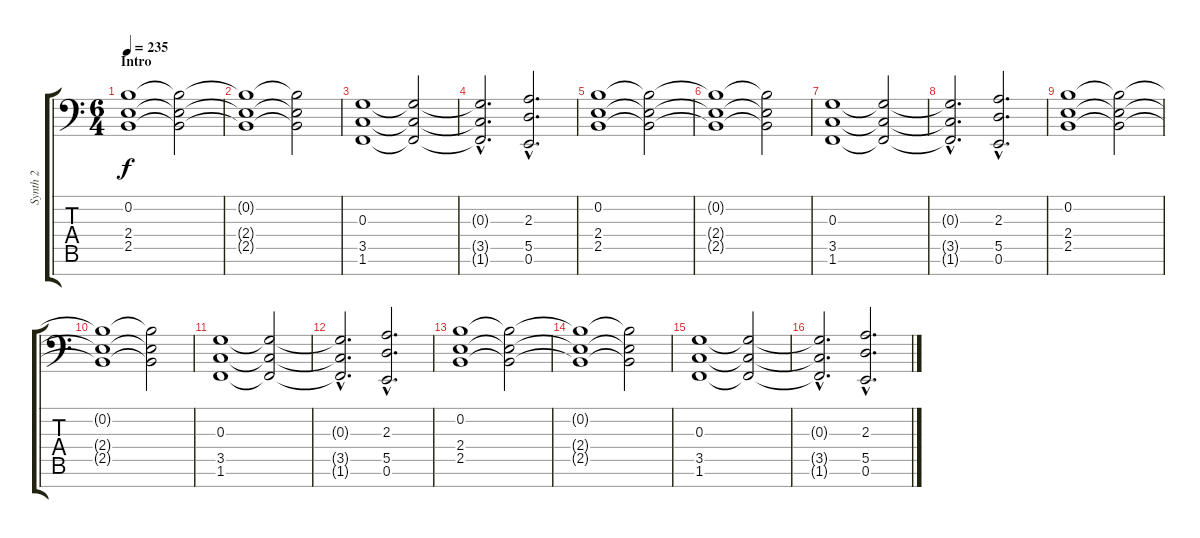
\track ("Synth 2" "Synth 2") {instrument choiraahs}
\staff {score tabs}
\tuning (E4 B3 G3 D3 A2 E2 C-1) {hide}
\ts (6 4)
\section ("" "Intro")
\tempo 235
\clef f4
\ks c
(0.2 2.4 2.5).1{dy f instrument choiraahs} (0.2{t} 2.4{t} 2.5{t}).2 |
(0.2{t} 2.4{t} 2.5{t}).1 (0.2{t} 2.4{t} 2.5{t}).2 |
(0.3 3.5 1.6).1 (0.3{t} 3.5{t} 1.6{t}).2 |
(0.3{hac t} 3.5{hac t} 1.6{hac t}).2{d} (2.3{hac} 5.5{hac} 0.6{hac}).2{d} |
(0.2 2.4 2.5).1 (0.2{t} 2.4{t} 2.5{t}).2 |
(0.2{t} 2.4{t} 2.5{t}).1 (0.2{t} 2.4{t} 2.5{t}).2 |
(0.3 3.5 1.6).1 (0.3{t} 3.5{t} 1.6{t}).2 |
(0.3{hac t} 3.5{hac t} 1.6{hac t}).2{d} (2.3{hac} 5.5{hac} 0.6{hac}).2{d} |
(0.2 2.4 2.5).1 (0.2{t} 2.4{t} 2.5{t}).2 |
(0.2{t} 2.4{t} 2.5{t}).1 (0.2{t} 2.4{t} 2.5{t}).2 |
(0.3 3.5 1.6).1 (0.3{t} 3.5{t} 1.6{t}).2 |
(0.3{hac t} 3.5{hac t} 1.6{hac t}).2{d} (2.3{hac} 5.5{hac} 0.6{hac}).2{d} |
(0.2 2.4 2.5).1 (0.2{t} 2.4{t} 2.5{t}).2 |
(0.2{t} 2.4{t} 2.5{t}).1 (0.2{t} 2.4{t} 2.5{t}).2 |
(0.3 3.5 1.6).1 (0.3{t} 3.5{t} 1.6{t}).2 |
(0.3{hac t} 3.5{hac t} 1.6{hac t}).2{d} (2.3{hac} 5.5{hac} 0.6{hac}).2{d}
